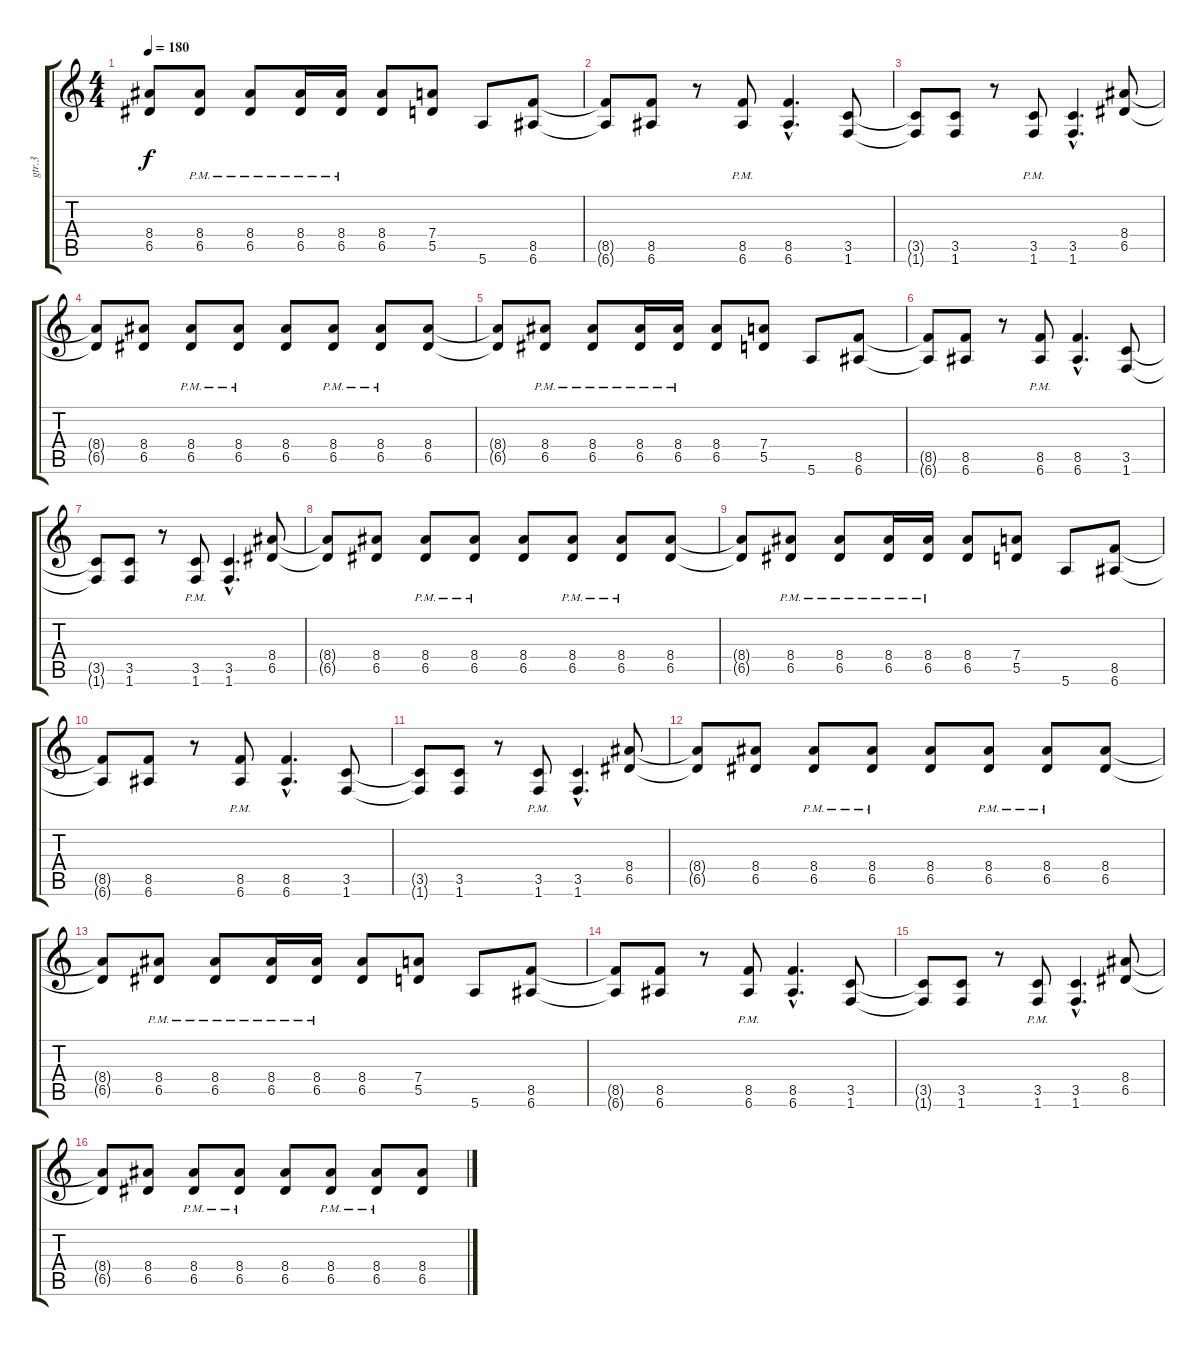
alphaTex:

\track ("gtr.3" "gtr.3") {instrument distortionguitar}
\staff {score tabs}
\tuning (E4 B3 G3 D3 A2 E2) {hide}
\ts (4 4)
\tempo 180
\clef g2
\ks c
(8.4{t} 6.5{t}).8{dy f} (8.4{pm} 6.5{pm}).8 (8.4{pm} 6.5{pm}).8 (8.4{pm} 6.5{pm}).16 (8.4{pm} 6.5{pm}).16 (8.4 6.5).8 (7.4 5.5).8 5.6.8 (8.5 6.6).8 |
(8.5{t} 6.6{t}).8 (8.5 6.6).8 r.8 (8.5{pm} 6.6{pm}).8 (8.5{hac} 6.6{hac}).4{d} (3.5 1.6).8 |
(3.5{t} 1.6{t}).8 (3.5 1.6).8 r.8 (3.5{pm} 1.6{pm}).8 (3.5{hac} 1.6{hac}).4{d} (8.4 6.5).8 |
(8.4{t} 6.5{t}).8 (8.4 6.5).8 (8.4{pm} 6.5{pm}).8 (8.4{pm} 6.5{pm}).8 (8.4 6.5).8 (8.4{pm} 6.5{pm}).8 (8.4{pm} 6.5{pm}).8 (8.4 6.5).8 |
(8.4{t} 6.5{t}).8 (8.4{pm} 6.5{pm}).8 (8.4{pm} 6.5{pm}).8 (8.4{pm} 6.5{pm}).16 (8.4{pm} 6.5{pm}).16 (8.4 6.5).8 (7.4 5.5).8 5.6.8 (8.5 6.6).8 |
(8.5{t} 6.6{t}).8 (8.5 6.6).8 r.8 (8.5{pm} 6.6{pm}).8 (8.5{hac} 6.6{hac}).4{d} (3.5 1.6).8 |
(3.5{t} 1.6{t}).8 (3.5 1.6).8 r.8 (3.5{pm} 1.6{pm}).8 (3.5{hac} 1.6{hac}).4{d} (8.4 6.5).8 |
(8.4{t} 6.5{t}).8 (8.4 6.5).8 (8.4{pm} 6.5{pm}).8 (8.4{pm} 6.5{pm}).8 (8.4 6.5).8 (8.4{pm} 6.5{pm}).8 (8.4{pm} 6.5{pm}).8 (8.4 6.5).8 |
(8.4{t} 6.5{t}).8 (8.4{pm} 6.5{pm}).8 (8.4{pm} 6.5{pm}).8 (8.4{pm} 6.5{pm}).16 (8.4{pm} 6.5{pm}).16 (8.4 6.5).8 (7.4 5.5).8 5.6.8 (8.5 6.6).8 |
(8.5{t} 6.6{t}).8 (8.5 6.6).8 r.8 (8.5{pm} 6.6{pm}).8 (8.5{hac} 6.6{hac}).4{d} (3.5 1.6).8 |
(3.5{t} 1.6{t}).8 (3.5 1.6).8 r.8 (3.5{pm} 1.6{pm}).8 (3.5{hac} 1.6{hac}).4{d} (8.4 6.5).8 |
(8.4{t} 6.5{t}).8 (8.4 6.5).8 (8.4{pm} 6.5{pm}).8 (8.4{pm} 6.5{pm}).8 (8.4 6.5).8 (8.4{pm} 6.5{pm}).8 (8.4{pm} 6.5{pm}).8 (8.4 6.5).8 |
(8.4{t} 6.5{t}).8 (8.4{pm} 6.5{pm}).8 (8.4{pm} 6.5{pm}).8 (8.4{pm} 6.5{pm}).16 (8.4{pm} 6.5{pm}).16 (8.4 6.5).8 (7.4 5.5).8 5.6.8 (8.5 6.6).8 |
(8.5{t} 6.6{t}).8 (8.5 6.6).8 r.8 (8.5{pm} 6.6{pm}).8 (8.5{hac} 6.6{hac}).4{d} (3.5 1.6).8 |
(3.5{t} 1.6{t}).8 (3.5 1.6).8 r.8 (3.5{pm} 1.6{pm}).8 (3.5{hac} 1.6{hac}).4{d} (8.4 6.5).8 |
(8.4{t} 6.5{t}).8 (8.4 6.5).8 (8.4{pm} 6.5{pm}).8 (8.4{pm} 6.5{pm}).8 (8.4 6.5).8 (8.4{pm} 6.5{pm}).8 (8.4{pm} 6.5{pm}).8 (8.4 6.5).8
